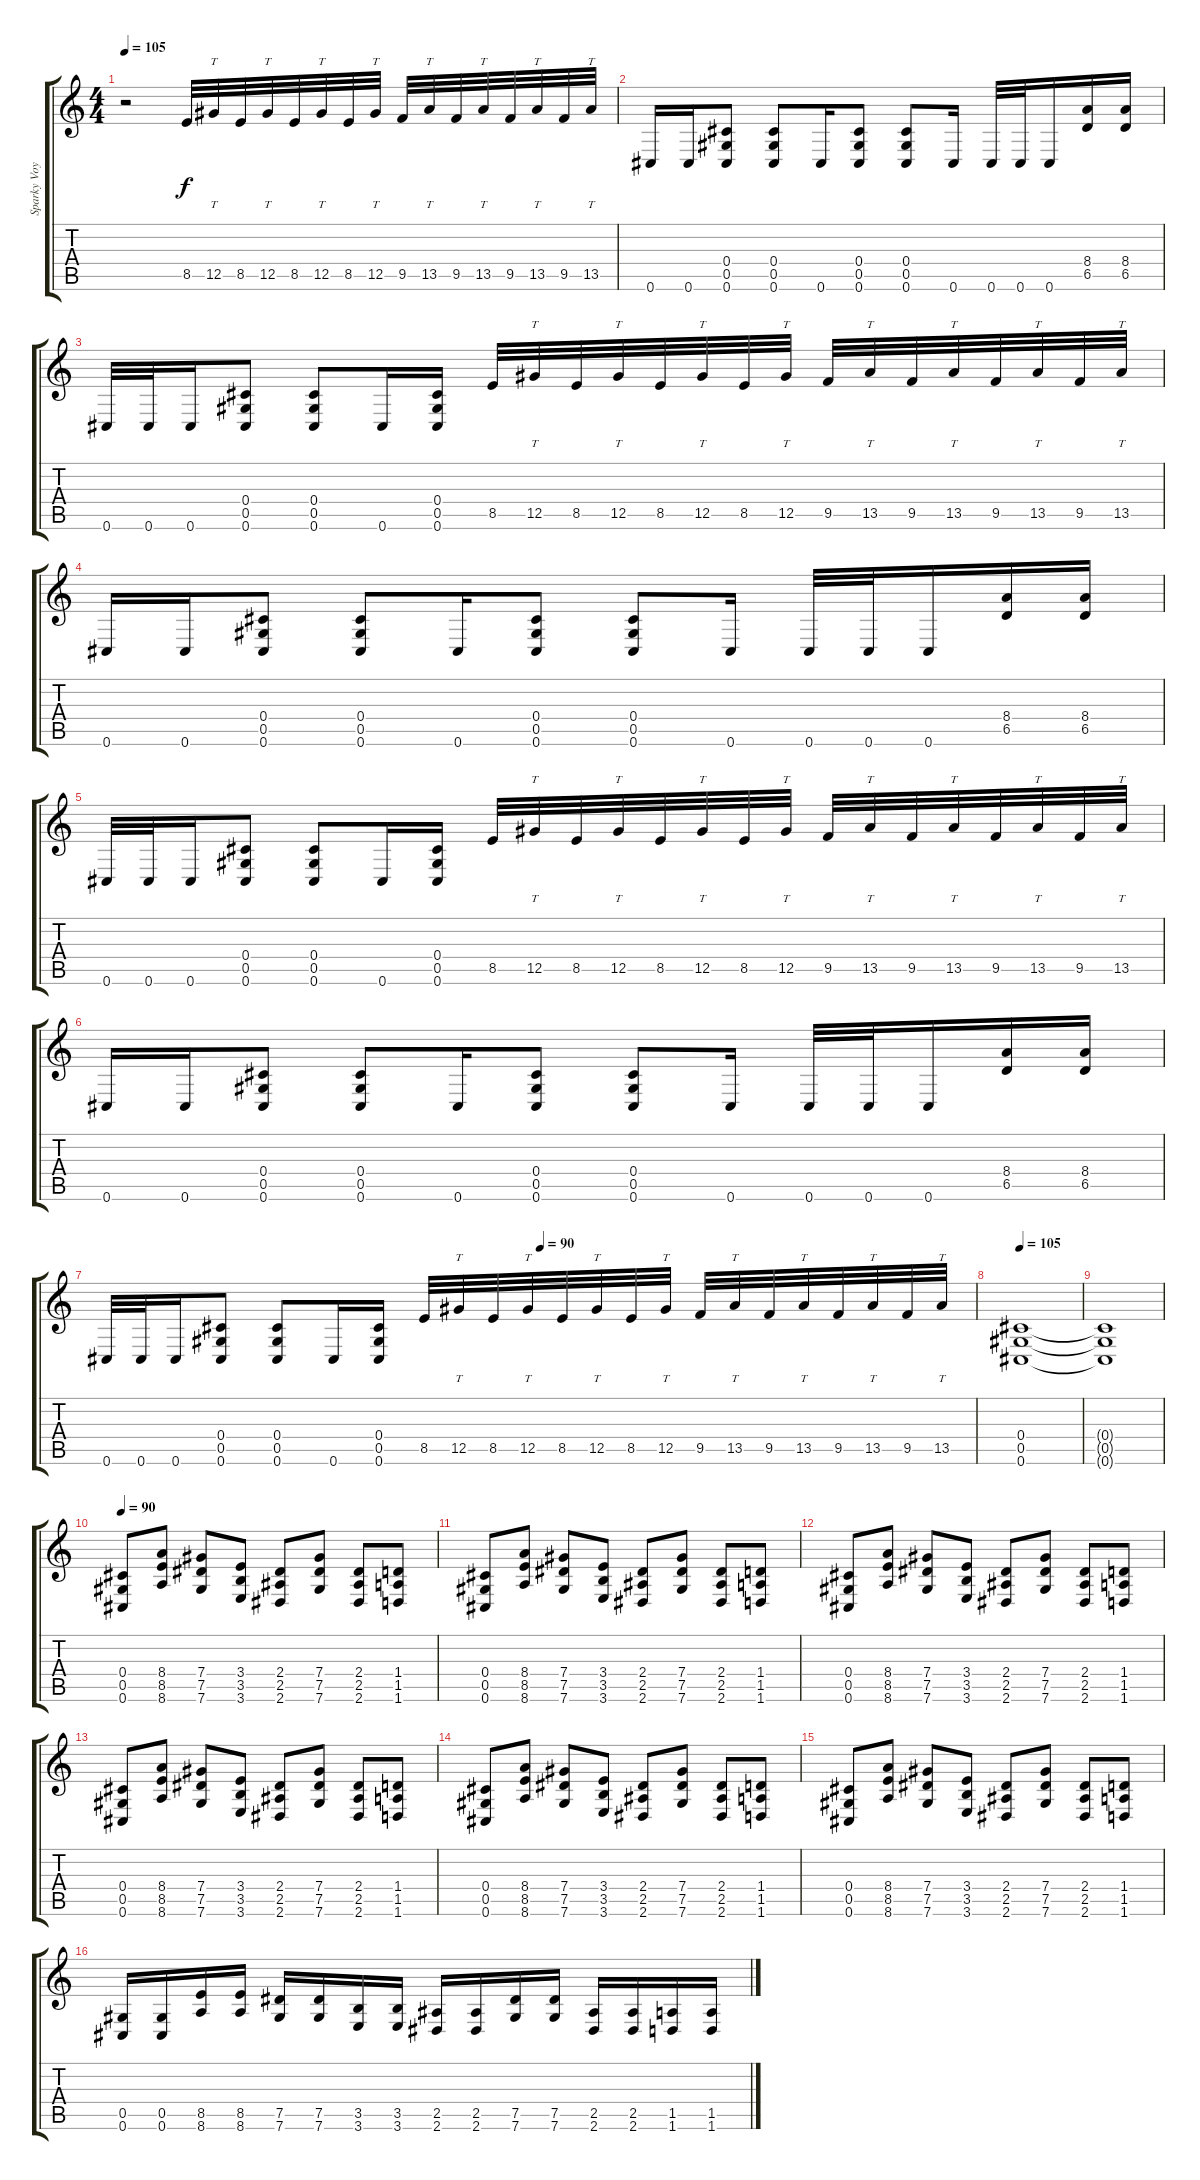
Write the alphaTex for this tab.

\track ("Sparky Voyles" "Sparky Voy") {instrument distortionguitar}
\staff {score tabs}
\tuning (Eb4 Bb3 Gb3 Db3 Ab2 Db2) {hide}
\ts (4 4)
\tempo 105
\clef g2
\ks c
r.2{dy f} 8.5.32 12.5.32{tt} 8.5.32 12.5.32{tt} 8.5.32 12.5.32{tt} 8.5.32 12.5.32{tt} 9.5.32 13.5.32{tt} 9.5.32 13.5.32{tt} 9.5.32 13.5.32{tt} 9.5.32 13.5.32{tt} |
0.6.16 0.6.16 (0.4 0.5 0.6).8 (0.4 0.5 0.6).8 0.6.16 (0.4 0.5 0.6).8 (0.4 0.5 0.6).8 0.6.16 0.6.32 0.6.32 0.6.16 (8.4 6.5).16 (8.4 6.5).16 |
0.6.32 0.6.32 0.6.16 (0.4 0.5 0.6).8 (0.4 0.5 0.6).8 0.6.16 (0.4 0.5 0.6).16 8.5.32 12.5.32{tt} 8.5.32 12.5.32{tt} 8.5.32 12.5.32{tt} 8.5.32 12.5.32{tt} 9.5.32 13.5.32{tt} 9.5.32 13.5.32{tt} 9.5.32 13.5.32{tt} 9.5.32 13.5.32{tt} |
0.6.16 0.6.16 (0.4 0.5 0.6).8 (0.4 0.5 0.6).8 0.6.16 (0.4 0.5 0.6).8 (0.4 0.5 0.6).8 0.6.16 0.6.32 0.6.32 0.6.16 (8.4 6.5).16 (8.4 6.5).16 |
0.6.32 0.6.32 0.6.16 (0.4 0.5 0.6).8 (0.4 0.5 0.6).8 0.6.16 (0.4 0.5 0.6).16 8.5.32 12.5.32{tt} 8.5.32 12.5.32{tt} 8.5.32 12.5.32{tt} 8.5.32 12.5.32{tt} 9.5.32 13.5.32{tt} 9.5.32 13.5.32{tt} 9.5.32 13.5.32{tt} 9.5.32 13.5.32{tt} |
0.6.16 0.6.16 (0.4 0.5 0.6).8 (0.4 0.5 0.6).8 0.6.16 (0.4 0.5 0.6).8 (0.4 0.5 0.6).8 0.6.16 0.6.32 0.6.32 0.6.16 (8.4 6.5).16 (8.4 6.5).16 |
\tempo (90 0.5)
0.6.32 0.6.32 0.6.16 (0.4 0.5 0.6).8 (0.4 0.5 0.6).8 0.6.16 (0.4 0.5 0.6).16 8.5.32 12.5.32{tt} 8.5.32 12.5.32{tt} 8.5.32 12.5.32{tt} 8.5.32 12.5.32{tt} 9.5.32 13.5.32{tt} 9.5.32 13.5.32{tt} 9.5.32 13.5.32{tt} 9.5.32 13.5.32{tt} |
\tempo 105
(0.4 0.5 0.6).1 |
(0.4{t} 0.5{t} 0.6{t}).1 |
\tempo 90
(0.4 0.5 0.6).8 (8.4 8.5 8.6).8 (7.4 7.5 7.6).8 (3.4 3.5 3.6).8 (2.4 2.5 2.6).8 (7.4 7.5 7.6).8 (2.4 2.5 2.6).8 (1.4 1.5 1.6).8 |
(0.4 0.5 0.6).8 (8.4 8.5 8.6).8 (7.4 7.5 7.6).8 (3.4 3.5 3.6).8 (2.4 2.5 2.6).8 (7.4 7.5 7.6).8 (2.4 2.5 2.6).8 (1.4 1.5 1.6).8 |
(0.4 0.5 0.6).8 (8.4 8.5 8.6).8 (7.4 7.5 7.6).8 (3.4 3.5 3.6).8 (2.4 2.5 2.6).8 (7.4 7.5 7.6).8 (2.4 2.5 2.6).8 (1.4 1.5 1.6).8 |
(0.4 0.5 0.6).8 (8.4 8.5 8.6).8 (7.4 7.5 7.6).8 (3.4 3.5 3.6).8 (2.4 2.5 2.6).8 (7.4 7.5 7.6).8 (2.4 2.5 2.6).8 (1.4 1.5 1.6).8 |
(0.4 0.5 0.6).8 (8.4 8.5 8.6).8 (7.4 7.5 7.6).8 (3.4 3.5 3.6).8 (2.4 2.5 2.6).8 (7.4 7.5 7.6).8 (2.4 2.5 2.6).8 (1.4 1.5 1.6).8 |
(0.4 0.5 0.6).8 (8.4 8.5 8.6).8 (7.4 7.5 7.6).8 (3.4 3.5 3.6).8 (2.4 2.5 2.6).8 (7.4 7.5 7.6).8 (2.4 2.5 2.6).8 (1.4 1.5 1.6).8 |
(0.5 0.6).16 (0.5 0.6).16 (8.5 8.6).16 (8.5 8.6).16 (7.5 7.6).16 (7.5 7.6).16 (3.5 3.6).16 (3.5 3.6).16 (2.5 2.6).16 (2.5 2.6).16 (7.5 7.6).16 (7.5 7.6).16 (2.5 2.6).16 (2.5 2.6).16 (1.5 1.6).16 (1.5 1.6).16
